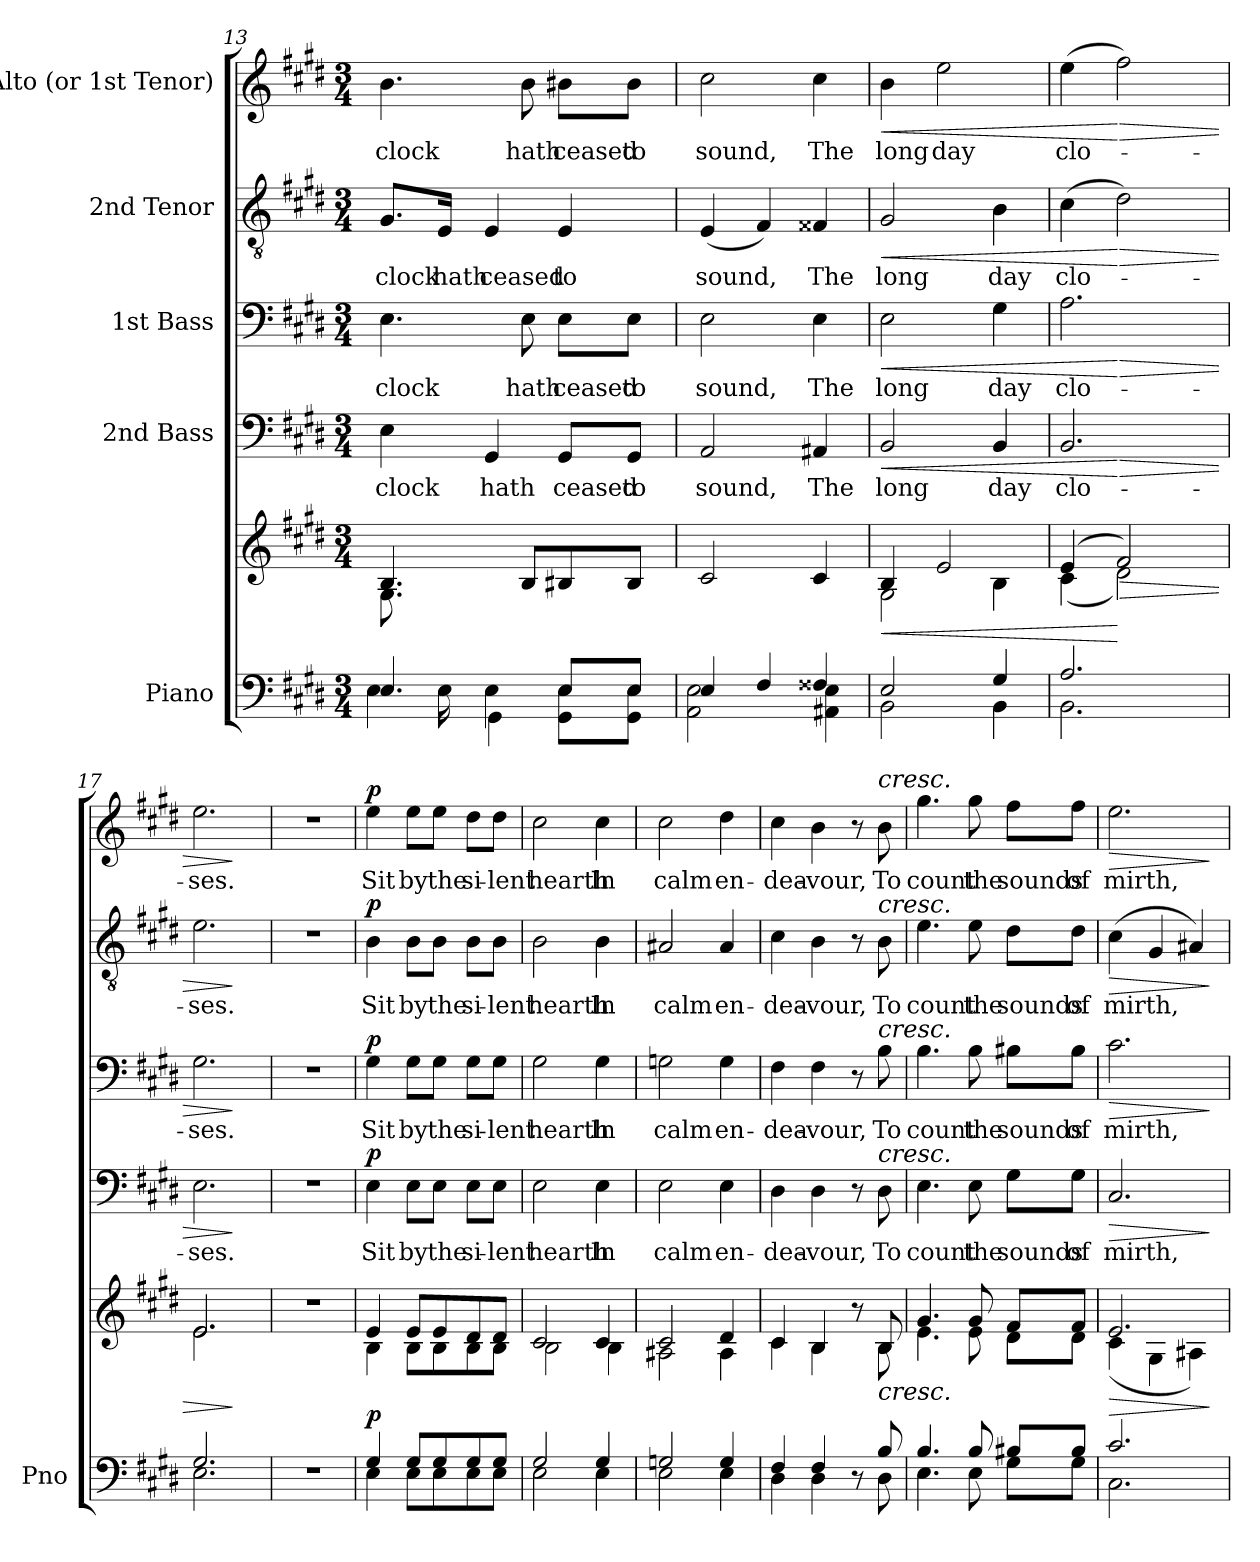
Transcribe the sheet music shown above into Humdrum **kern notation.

**kern	**kern	**dynam	**kern	**text	**dynam	**kern	**text	**dynam	**kern	**text	**dynam	**kern	**text	**dynam
*part5	*part5	*part5	*part4	*part4	*part4	*part3	*part3	*part3	*part2	*part2	*part2	*part1	*part1	*part1
*staff6	*staff5	*staff5/6	*staff4	*staff4	*staff4	*staff3	*staff3	*staff3	*staff2	*staff2	*staff2	*staff1	*staff1	*staff1
*I"Piano	*	*	*I"2nd Bass	*	*	*I"1st Bass	*	*	*I"2nd Tenor	*	*	*I"Alto (or 1st Tenor)	*	*
*I'Pno	*	*	*	*	*	*	*	*	*	*	*	*	*	*
*clefF4	*clefG2	*	*clefF4	*	*	*clefF4	*	*	*clefGv2	*	*	*clefG2	*	*
*k[f#c#g#d#]	*k[f#c#g#d#]	*	*k[f#c#g#d#]	*	*	*k[f#c#g#d#]	*	*	*k[f#c#g#d#]	*	*	*k[f#c#g#d#]	*	*
*M3/4	*M3/4	*	*M3/4	*	*	*M3/4	*	*	*M3/4	*	*	*M3/4	*	*
=13	=13	=13	=13	=13	=13	=13	=13	=13	=13	=13	=13	=13	=13	=13
*^	*	*	*	*	*	*	*	*	*	*	*	*	*	*
*	*^	*	*	*	*	*	*	*	*	*	*	*	*	*	*
!	!LO:N:head=solid	!LO:N:head=solid	!	!	!	!LO:LY:b	!	!	!LO:LY:b	!	!	!LO:LY:b	!	!	!LO:LY:b	!
*	*	*	*^	*	*	*	*	*	*	*	*	*	*	*	*	*
8.ryy	4.E/	4E\	4.B/	8.G#\	.	4E\	clock	.	4.E\	clock	.	8.G#/L	clock	.	4.b\	clock	.
!	!	!	!	!	!	!	!	!	!	!	!	!	!LO:LY:b	!	!	!	!
16E\	.	.	.	2ryy	.	.	.	.	.	.	.	16E/Jk	hath	.	.	.	.
!	!	!	!	!	!	!	!LO:LY:b	!	!	!	!	!	!LO:LY:b	!	!	!	!
4E\	.	4GG#\	.	.	.	4GG#/	hath	.	.	.	.	4E/	ceased	.	.	.	.
!	!	!	!	!	!	!	!	!	!	!LO:LY:b	!	!	!	!	!	!LO:LY:b	!
.	8ryy	.	8B/L	.	.	.	.	.	8E\	hath	.	.	.	.	8b\	hath	.
!	!	!	!	!	!	!	!LO:LY:b	!	!	!LO:LY:b	!	!	!LO:LY:b	!	!	!LO:LY:b	!
4ryy	8E/L	8GG#\ 8E\L	8B#X/	.	.	8GG#/L	ceased	.	8E\L	ceased	.	4E/	to	.	8b#X\L	ceased	.
!	!	!	!	!	!	!	!LO:LY:b	!	!	!LO:LY:b	!	!	!	!	!	!LO:LY:b	!
.	8E/J	8GG#\ 8E\J	8B#/J	.	.	8GG#/J	to	.	8E\J	to	.	.	.	.	8b#\J	to	.
.	.	.	.	16ryy	.	.	.	.	.	.	.	.	.	.	.	.	.
*	*v	*v	*	*	*	*	*	*	*	*	*	*	*	*	*	*	*
=14	=14	=14	=14	=14	=14	=14	=14	=14	=14	=14	=14	=14	=14	=14	=14	=14
!	!	!	!	!	!	!LO:LY:b	!	!	!LO:LY:b	!	!	!LO:LY:b	!	!	!LO:LY:b	!
*	*	*v	*v	*	*	*	*	*	*	*	*	*	*	*	*	*
4E/	2AA\ 2E\	2c#/	.	2AA/	sound,	.	2E\	sound,	.	(4E/	sound,	.	2cc#\	sound,	.
4F#/	.	.	.	.	.	.	.	.	.	4F#/)	.	.	.	.	.
!	!	!	!	!	!LO:LY:b	!	!	!LO:LY:b	!	!	!LO:LY:b	!	!	!LO:LY:b	!
4F##X/	4AA#X\ 4E\	4c#/	.	4AA#X/	The	.	4E\	The	.	4F##X/	The	.	4cc#\	The	.
!!LO:LB:g=z
=15	=15	=15	=15	=15	=15	=15	=15	=15	=15	=15	=15	=15	=15	=15	=15
!	!	!	!LO:HP:b	!	!LO:LY:b	!LO:HP:b	!	!LO:LY:b	!LO:HP:b	!	!LO:LY:b	!LO:HP:b	!	!LO:LY:b	!LO:HP:b
*	*	*^	*	*	*	*	*	*	*	*	*	*	*	*	*
2E/	2BB\	4B/	2G#\	<	2BB/	long	<	2E\	long	<	2G#/	long	<	4b\	long	<
!	!	!	!	!	!	!	!	!	!	!	!	!	!	!	!LO:LY:b	!
.	.	2e/	.	.	.	.	.	.	.	.	.	.	.	2ee\	day	.
!	!	!	!	!	!	!LO:LY:b	!	!	!LO:LY:b	!	!	!LO:LY:b	!	!	!	!
4G#/	4BB\	.	4B\	.	4BB/	day	.	4G#\	day	.	4B\	day	.	.	.	.
=16	=16	=16	=16	=16	=16	=16	=16	=16	=16	=16	=16	=16	=16	=16	=16	=16
!	!	!	!	!	!	!LO:LY:b	!	!	!LO:LY:b	!	!	!LO:LY:b	!	!	!LO:LY:b	!
*	*	*	*	*	*^	*	*	*^	*	*	*	*	*	*	*	*
2.A/	2.BB\	(4e/	(4c#\	.	2.BB/	4ryy	clo-	.	2.A\	4ryy	clo-	.	(4c#\	clo-	.	(4ee\	clo-	.
!	!	!	!	!LO:HP:n=1:b	!	!	!	!LO:HP:n=1:b	!	!	!	!LO:HP:n=1:b	!	!	!LO:HP:n=1:b	!	!	!LO:HP:n=1:b
.	.	2f#/)	2d#\)	[ >	.	4ryy	.	[ >	.	4ryy	.	[ >	2d#\)	.	[ >	2ff#\)	.	[ >
.	.	.	.	.	.	4ryy	.	.	.	4ryy	.	.	.	.	.	.	.	.
=17	=17	=17	=17	=17	=17	=17	=17	=17	=17	=17	=17	=17	=17	=17	=17	=17	=17	=17
!	!	!	!	!	!	!	!LO:LY:b	!	!	!	!LO:LY:b	!	!	!LO:LY:b	!	!	!LO:LY:b	!
*	*	*	*	*	*v	*v	*	*	*	*	*	*	*	*	*	*	*	*
*	*	*	*	*	*	*	*	*v	*v	*	*	*	*	*	*	*	*
2.G#/	2.E\	2.e/	2.e\	.	2.E\	-ses.	.	2.G#\	ses.	.	2.e\	-ses.	.	2.ee\	-ses.	.
*v	*v	*	*	*	*	*	*	*	*	*	*	*	*	*	*	*
*	*v	*v	*	*	*	*	*	*	*	*	*	*	*	*	*
.	.	]	.	.	]	.	.	]	.	.	]	.	.	]
=18	=18	=18	=18	=18	=18	=18	=18	=18	=18	=18	=18	=18	=18	=18
2.r	2.r	.	2.r	.	.	2.r	.	.	2.r	.	.	2.r	.	.
=19	=19	=19	=19	=19	=19	=19	=19	=19	=19	=19	=19	=19	=19	=19
*^	*^	*	*	*	*	*	*	*	*	*	*	*	*	*
!	!	!	!	!LO:DY:a=2	!	!LO:LY:b	!LO:DY:a	!	!LO:LY:b	!LO:DY:a	!	!LO:LY:b	!LO:DY:a	!	!LO:LY:b	!LO:DY:a
4G#/	4E\	4e/	4B\	p	4E\	Sit	p	4G#\	Sit	p	4B\	Sit	p	4ee\	Sit	p
!	!	!	!	!	!	!LO:LY:b	!	!	!LO:LY:b	!	!	!LO:LY:b	!	!	!LO:LY:b	!
8G#/L	8E\L	8e/L	8B\L	.	8E\L	by	.	8G#\L	by	.	8B\L	by	.	8ee\L	by	.
!	!	!	!	!	!	!LO:LY:b	!	!	!LO:LY:b	!	!	!LO:LY:b	!	!	!LO:LY:b	!
8G#/	8E\	8e/	8B\	.	8E\J	the	.	8G#\J	the	.	8B\J	the	.	8ee\J	the	.
!	!	!	!	!	!	!LO:LY:b	!	!	!LO:LY:b	!	!	!LO:LY:b	!	!	!LO:LY:b	!
8G#/	8E\	8d#/	8B\	.	8E\L	si-	.	8G#\L	si-	.	8B\L	si-	.	8dd#\L	si-	.
!	!	!	!	!	!	!LO:LY:b	!	!	!LO:LY:b	!	!	!LO:LY:b	!	!	!LO:LY:b	!
8G#/J	8E\J	8d#/J	8B\J	.	8E\J	-lent	.	8G#\J	-lent	.	8B\J	-lent	.	8dd#\J	-lent	.
=20	=20	=20	=20	=20	=20	=20	=20	=20	=20	=20	=20	=20	=20	=20	=20	=20
!	!	!	!	!	!	!LO:LY:b	!	!	!LO:LY:b	!	!	!LO:LY:b	!	!	!LO:LY:b	!
2G#/	2E\	2c#/	2B\	.	2E\	hearth	.	2G#\	hearth	.	2B\	hearth	.	2cc#\	hearth	.
!	!	!	!	!	!	!LO:LY:b	!	!	!LO:LY:b	!	!	!LO:LY:b	!	!	!LO:LY:b	!
4G#/	4E\	4c#/	4B\	.	4E\	In	.	4G#\	In	.	4B\	In	.	4cc#\	In	.
!!LO:LB:g=z
=21	=21	=21	=21	=21	=21	=21	=21	=21	=21	=21	=21	=21	=21	=21	=21	=21
!	!	!	!	!	!	!LO:LY:b	!	!	!LO:LY:b	!	!	!LO:LY:b	!	!	!LO:LY:b	!
2Gn/	2E\	2c#/	2A#X\	.	2E\	calm	.	2Gn\	calm	.	2A#X/	calm	.	2cc#\	calm	.
!	!	!	!	!	!	!LO:LY:b	!	!	!LO:LY:b	!	!	!LO:LY:b	!	!	!LO:LY:b	!
4G/	4E\	4d#/	4A#\	.	4E\	en-	.	4G\	en-	.	4A#/	en-	.	4dd#\	en-	.
=22	=22	=22	=22	=22	=22	=22	=22	=22	=22	=22	=22	=22	=22	=22	=22	=22
!	!	!	!	!	!	!LO:LY:b	!	!	!LO:LY:b	!	!	!LO:LY:b	!	!	!LO:LY:b	!
4F#/	4D#\	4c#/	4c#\	.	4D#\	-dea-	.	4F#\	-dea-	.	4c#\	-dea-	.	4cc#\	-dea-	.
!	!	!	!	!	!	!LO:LY:b	!	!	!LO:LY:b	!	!	!LO:LY:b	!	!	!LO:LY:b	!
4F#/	4D#\	4B/	4B\	.	4D#\	-vour,	.	4F#\	-vour,	.	4B\	-vour,	.	4b\	-vour,	.
8r	8ryy	8r	8ryy	.	8r	.	.	8r	.	.	8r	.	.	8r	.	.
!	!	!	!	!	!	!	!	!	!	!	!	!	!	!LO:TX:a:i:t=cresc.	!	!
!	!	!	!	!	!	!	!	!	!	!	!LO:TX:a:i:t=cresc.	!	!	!	!	!
!	!	!	!	!	!	!	!	!LO:TX:a:i:t=cresc.	!	!	!	!	!	!	!	!
!	!	!	!	!	!LO:TX:a:i:t=cresc.	!	!	!	!	!	!	!	!	!	!	!
!	!	!LO:TX:b:i:t=cresc.	!	!	!	!	!	!	!	!	!	!	!	!	!	!
!	!	!	!	!	!	!LO:LY:b	!	!	!LO:LY:b	!	!	!LO:LY:b	!	!	!LO:LY:b	!
8B/	8D#\	8B/	8B\	.	8D#\	To	.	8B\	To	.	8B\	To	.	8b\	To	.
=23	=23	=23	=23	=23	=23	=23	=23	=23	=23	=23	=23	=23	=23	=23	=23	=23
!	!	!	!	!	!	!LO:LY:b	!	!	!LO:LY:b	!	!	!LO:LY:b	!	!	!LO:LY:b	!
4.B/	4.E\	4.g#/	4.e\	.	4.E\	count	.	4.B\	count	.	4.e\	count	.	4.gg#\	count	.
!	!	!	!	!	!	!LO:LY:b	!	!	!LO:LY:b	!	!	!LO:LY:b	!	!	!LO:LY:b	!
8B/	8E\	8g#/	8e\	.	8E\	the	.	8B\	the	.	8e\	the	.	8gg#\	the	.
!	!	!	!	!	!	!LO:LY:b	!	!	!LO:LY:b	!	!	!LO:LY:b	!	!	!LO:LY:b	!
8B#X/L	8G#\L	8f#/L	8d#\L	.	8G#\L	sounds	.	8B#X\L	sounds	.	8d#\L	sounds	.	8ff#\L	sounds	.
!	!	!	!	!	!	!LO:LY:b	!	!	!LO:LY:b	!	!	!LO:LY:b	!	!	!LO:LY:b	!
8B#/J	8G#\J	8f#/J	8d#\J	.	8G#\J	of	.	8B#\J	of	.	8d#\J	of	.	8ff#\J	of	.
=24	=24	=24	=24	=24	=24	=24	=24	=24	=24	=24	=24	=24	=24	=24	=24	=24
!	!	!	!	!LO:HP:b	!	!LO:LY:b	!LO:HP:b	!	!LO:LY:b	!LO:HP:b	!	!LO:LY:b	!LO:HP:b	!	!LO:LY:b	!LO:HP:b
2.c#/	2.C#\	2.e/	(4c#\	>	2.C#/	mirth,	>	2.c#\	mirth,	>	(4c#\	mirth,	>	2.ee\	mirth,	>
.	.	.	4G#\	.	.	.	.	.	.	.	4G#/	.	.	.	.	.
.	.	.	4A#X\)	.	.	.	.	.	.	.	4A#X/)	.	.	.	.	.
*v	*v	*	*	*	*	*	*	*	*	*	*	*	*	*	*	*
*	*v	*v	*	*	*	*	*	*	*	*	*	*	*	*	*
.	.	]	.	.	]	.	.	]	.	.	]	.	.	]
=	=	=	=	=	=	=	=	=	=	=	=	=	=	=
*-	*-	*-	*-	*-	*-	*-	*-	*-	*-	*-	*-	*-	*-	*-
